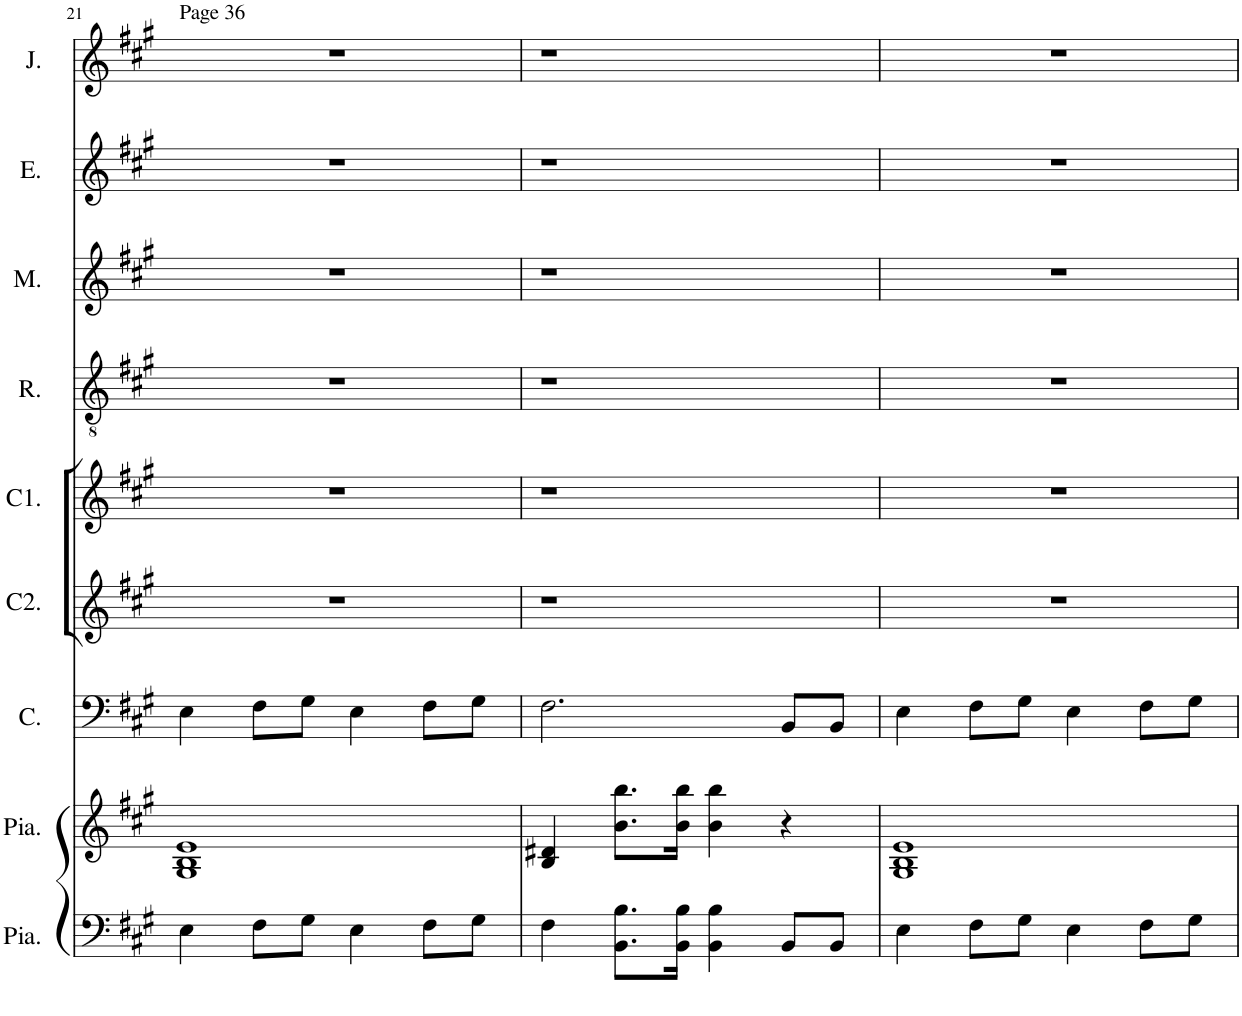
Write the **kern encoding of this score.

**kern	**kern	**kern	**kern	**kern	**kern	**kern	**kern	**kern
*part9	*part8	*part7	*part6	*part5	*part4	*part3	*part2	*part1
*staff9	*staff8	*staff7	*staff6	*staff5	*staff4	*staff3	*staff2	*staff1
*I"Piano	*I"Piano	*I"commissionnaire	*I"Choeur2	*I"Choeur1	*I"Raphaël	*I"Mariette	*I"Emma	*I"Jeanne
*I'Pia.	*I'Pia.	*I'C.	*I'C2.	*I'C1.	*I'R.	*I'M.	*I'E.	*I'J.
!!LO:PB:g=z
*clefF4	*clefG2	*clefF4	*clefG2	*clefG2	*clefGv2	*clefG2	*clefG2	*clefG2
*	*	*Trd12c21	*	*	*Trd1c2	*Trd4c7	*Trd1c2	*
*k[f#c#g#]	*k[f#c#g#]	*k[f#c#g#]	*k[f#c#g#]	*k[f#c#g#]	*k[f#c#g#]	*k[f#c#g#]	*k[f#c#g#]	*k[f#c#g#]
*M4/4	*M4/4	*M4/4	*M4/4	*M4/4	*M4/4	*M4/4	*M4/4	*M4/4
*met(c)	*met(c)	*met(c)	*met(c)	*met(c)	*met(c)	*met(c)	*met(c)	*met(c)
=21	=21	=21	=21	=21	=21	=21	=21	=21
!	!	!	!	!	!	!	!	!LO:TX:a:t=Page 36
4E\	1G# 1B 1e	4E\	1r	1r	1r	1r	1r	1r
8F#\L	.	8F#\L	.	.	.	.	.	.
8G#\J	.	8G#\J	.	.	.	.	.	.
4E\	.	4E\	.	.	.	.	.	.
8F#\L	.	8F#\L	.	.	.	.	.	.
8G#\J	.	8G#\J	.	.	.	.	.	.
=22	=22	=22	=22	=22	=22	=22	=22	=22
4F#\	4B/ 4d#X/	2.F#\	1r	1r	1r	1r	1r	1r
8.BB\ 8.B\L	8.b\ 8.bb\L	.	.	.	.	.	.	.
16BB\ 16B\Jk	16b\ 16bb\Jk	.	.	.	.	.	.	.
4BB\ 4B\	4b\ 4bb\	.	.	.	.	.	.	.
8BB/L	4r	8BB/L	.	.	.	.	.	.
8BB/J	.	8BB/J	.	.	.	.	.	.
=23	=23	=23	=23	=23	=23	=23	=23	=23
4E\	1G# 1B 1e	4E\	1r	1r	1r	1r	1r	1r
8F#\L	.	8F#\L	.	.	.	.	.	.
8G#\J	.	8G#\J	.	.	.	.	.	.
4E\	.	4E\	.	.	.	.	.	.
8F#\L	.	8F#\L	.	.	.	.	.	.
8G#\J	.	8G#\J	.	.	.	.	.	.
=	=	=	=	=	=	=	=	=
*-	*-	*-	*-	*-	*-	*-	*-	*-
